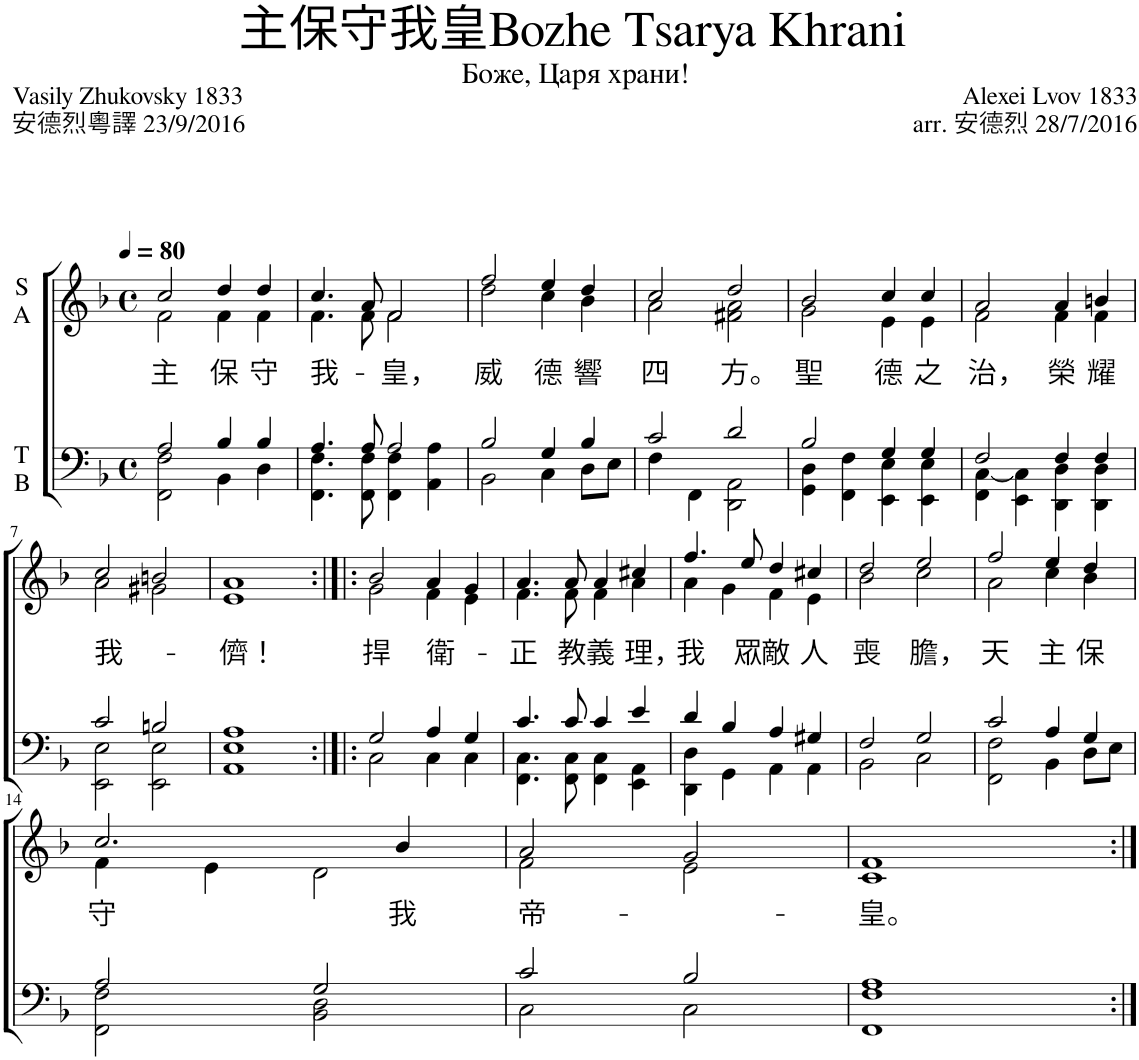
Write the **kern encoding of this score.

**kern	**kern	**text
*part2	*part1	*part1
*staff2	*staff1	*staff1
*I"T B	*I"S A	*
*clefF4	*clefG2	*
*k[b-]	*k[b-]	*
*M4/4	*M4/4	*
*met(c)	*met(c)	*
*MM80	*MM80	*
=1	=1	=1
*^	*	*
!	!	!	!LO:LY:b
*	*	*^	*
2A/	2FF\ 2F\	2cc/	2f\	主
!	!	!	!	!LO:LY:b
4B-/	4BB-\	4dd/	4f\	保
!	!	!	!	!LO:LY:b
4B-/	4D\	4dd/	4f\	守
=2	=2	=2	=2	=2
!	!	!	!	!LO:LY:b
4.A/	4.FF\ 4.F\	4.cc/	4.f\	我-
8A/	8FF\ 8F\	8a/	8f\	.
!	!	!	!	!LO:LY:b
2A/	4FF\ 4F\	2f/	2f\	-皇，
.	4AA\ 4A\	.	.	.
=3	=3	=3	=3	=3
!	!	!	!	!LO:LY:b
2B-/	2BB-\	2ff/	2dd\	威
!	!	!	!	!LO:LY:b
4G/	4C\	4ee/	4cc\	德
!	!	!	!	!LO:LY:b
4B-/	8D\L	4dd/	4b-\	響
.	8E\J	.	.	.
=4	=4	=4	=4	=4
!	!	!	!	!LO:LY:b
2c/	4F\	2cc/	2a\	四
.	4FF\	.	.	.
!	!	!	!	!LO:LY:b
2d/	2DD\ 2AA\	2dd/	2f#X\ 2a\	方。
=5	=5	=5	=5	=5
!	!	!	!	!LO:LY:b
2B-/	4GG\ 4D\	2b-/	2g\	聖
.	4FF\ 4F\	.	.	.
!	!	!	!	!LO:LY:b
4G/	4EE\ 4E\	4cc/	4e\	德
!	!	!	!	!LO:LY:b
4G/	4EE\ 4E\	4cc/	4e\	之
=6	=6	=6	=6	=6
!	!	!	!	!LO:LY:b
2F/	4FF\ [4C\	2a/	2f\	治，
.	4EE\ 4C\]	.	.	.
!	!	!	!	!LO:LY:b
4F/	4DD\ 4D\	4a/	4f\	榮
!	!	!	!	!LO:LY:b
4F/	4DD\ 4D\	4bn/	4f\	耀
!!LO:LB:g=z	!!
=7	=7	=7	=7	=7
!	!	!	!	!LO:LY:b
2c/	2EE\ 2E\	2cc/	2a\	我-
2Bn/	2EE\ 2E\	2bn/	2g#X\	.
=8	=8	=8	=8	=8
!	!	!	!	!LO:LY:b
1A	1AA 1E	1a	1e	-儕！
=9:|!|:	=9:|!|:	=9:|!|:	=9:|!|:	=9:|!|:
!	!	!	!	!LO:LY:b
2G/	2C\	2b-/	2g\	捍
!	!	!	!	!LO:LY:b
4A/	4C\	4a/	4f\	衛-
4G/	4C\	4g/	4e\	.
=10	=10	=10	=10	=10
!	!	!	!	!LO:LY:b
4.c/	4.FF\ 4.C\	4.a/	4.f\	-正
!	!	!	!	!LO:LY:b
8c/	8FF\ 8C\	8a/	8f\	教
!	!	!	!	!LO:LY:b
4c/	4FF\ 4C\	4a/	4f\	義
!	!	!	!	!LO:LY:b
4e/	4EE\ 4AA\	4cc#X/	4a\	理，
=11	=11	=11	=11	=11
!	!	!	!	!LO:LY:b
4d/	4DD\ 4D\	4.ff/	4a\	我
4B-/	4GG\	.	4g\	.
!	!	!	!	!LO:LY:b
.	.	8ee/	.	眾
!	!	!	!	!LO:LY:b
4A/	4AA\	4dd/	4f\	敵
!	!	!	!	!LO:LY:b
4G#X/	4AA\	4cc#X/	4e\	人
=12	=12	=12	=12	=12
!	!	!	!	!LO:LY:b
2F/	2BB-\	2dd/	2b-\	喪
!	!	!	!	!LO:LY:b
2G/	2C\	2ee/	2cc\	膽，
=13	=13	=13	=13	=13
!	!	!	!	!LO:LY:b
2c/	2FF\ 2F\	2ff/	2a\	天
!	!	!	!	!LO:LY:b
4A/	4BB-\	4ee/	4cc\	主
!	!	!	!	!LO:LY:b
4G/	8D\L	4dd/	4b-\	保
.	8E\J	.	.	.
!!LO:LB:g=z	!!
=14	=14	=14	=14	=14
!	!	!	!	!LO:LY:b
2A/	2FF\ 2F\	2.cc/	4f\	守
.	.	.	4e\	.
2G/	2BB-\ 2D\	.	2d\	.
!	!	!	!	!LO:LY:b
.	.	4b-/	.	我
=15	=15	=15	=15	=15
!	!	!	!	!LO:LY:b
2c/	2C\	2a/	2f\	帝-
2B-/	2C\	2g/	2e\	.
=16	=16	=16	=16	=16
!	!	!	!	!LO:LY:b
1A	1FF 1F	1f	1c	-皇。
*v	*v	*	*	*
*	*v	*v	*
=:|!	=:|!	=:|!
*-	*-	*-
